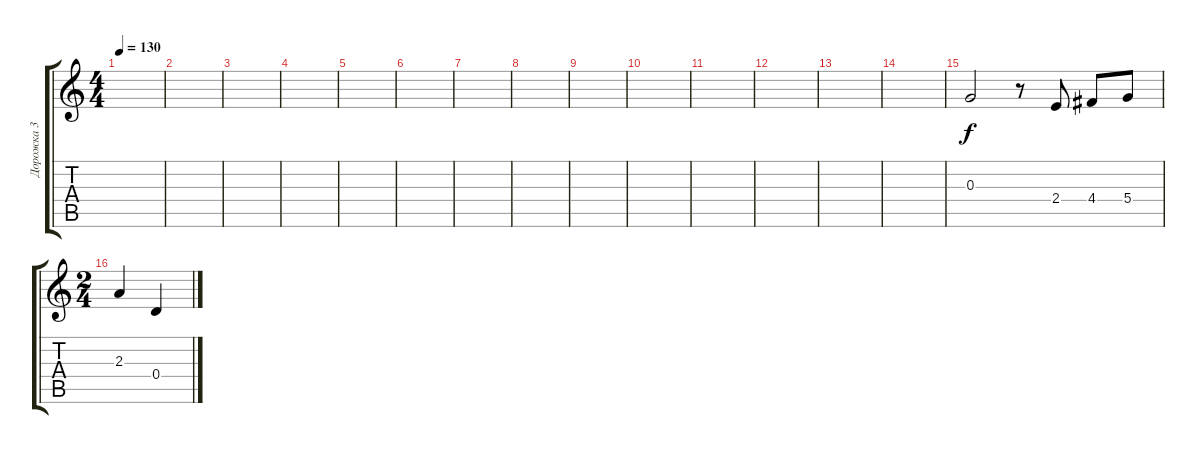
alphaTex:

\track ("Дорожка 3" "Дорожка 3") {instrument acousticguitarsteel}
\staff {score tabs}
\tuning (E4 B3 G3 D3 A2 E2) {hide}
\ts (4 4)
\tempo 130
\clef g2
\ks c
|
|
|
|
|
|
|
|
|
|
|
|
|
|
0.3.2 r.8 2.4.8 4.4.8 5.4.8 |
\ts (2 4)
2.3.4 0.4.4
